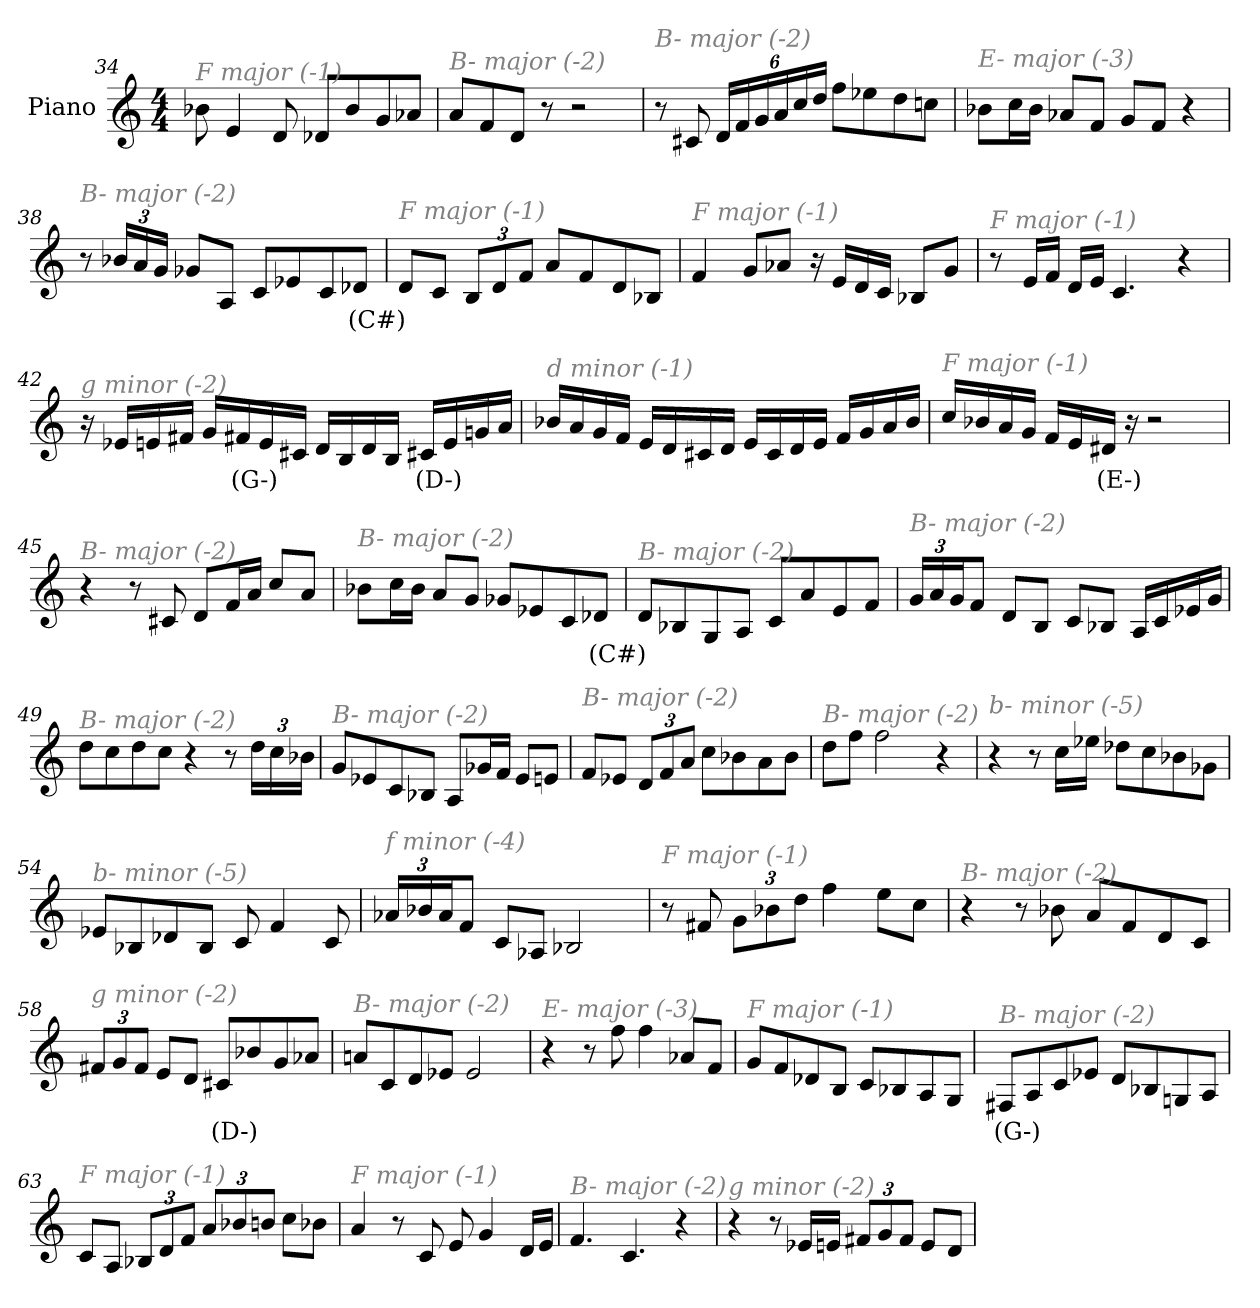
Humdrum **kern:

**kern	**text
*part1	*part1
*staff1	*staff1
*I"Piano	*
*I'Pno	*
*clefG2	*
*k[]	*
*M4/4	*
=34	=34
!LO:TX:i:color=#808080:t=F major (-1)	!
8b-X\	.
4e/	.
8d/	.
8d-X/L	.
8b-/	.
8g/	.
8a-X/J	.
=35	=35
!LO:TX:i:color=#808080:t=B- major (-2)	!
8a/L	.
8f/	.
8d/J	.
8r	.
2r	.
=36	=36
!LO:TX:i:color=#808080:t=B- major (-2)	!
8r	.
8c#X/	.
*Xbrackettup	*
24d/LL	.
24f/	.
24g/	.
24a/	.
24cc/	.
24dd/JJ	.
8ff\L	.
8ee-X\	.
8dd\	.
8ccn\J	.
!!LO:LB:g=z
=37	=37
!LO:TX:i:color=#808080:t=E- major (-3)	!
8b-X\L	.
16cc\L	.
16b-\JJ	.
8a-X/L	.
8f/J	.
8g/L	.
8f/J	.
4r	.
=38	=38
!LO:TX:i:color=#808080:t=B- major (-2)	!
8r	.
24b-X/LL	.
24a/	.
24g/JJ	.
8g-X/L	.
8A/J	.
8c/L	.
8e-X/	.
8c/	.
8d-Xi/J	(C#)
=39	=39
!LO:TX:i:color=#808080:t=F major (-1)	!
8d/L	.
8c/J	.
12B/L	.
12d/	.
12f/J	.
8a/L	.
8f/	.
8d/	.
8B-X/J	.
=40	=40
!LO:TX:i:color=#808080:t=F major (-1)	!
4f/	.
8g/L	.
8a-X/J	.
16r	.
16e/LL	.
16d/	.
16c/JJ	.
8B-X/L	.
8g/J	.
!!LO:PB:g=z
=41	=41
!LO:TX:i:color=#808080:t=F major (-1)	!
8r	.
16e/LL	.
16f/JJ	.
16d/LL	.
16e/JJ	.
4.c/	.
4r	.
=42	=42
!LO:TX:i:color=#808080:t=g minor (-2)	!
16r	.
16e-X/LL	.
16en/	.
16f#X/JJ	.
16g/LL	.
16f#Xi/	(G-)
16e/	.
16c#X/JJ	.
16d/LL	.
16B/	.
16d/	.
16B/JJ	.
16c#Xi/LL	(D-)
16e/	.
16gn/	.
16a/JJ	.
=43	=43
!LO:TX:i:color=#808080:t=d minor (-1)	!
16b-X/LL	.
16a/	.
16g/	.
16f/JJ	.
16e/LL	.
16d/	.
16c#X/	.
16d/JJ	.
16e/LL	.
16c#/	.
16d/	.
16e/JJ	.
16f/LL	.
16g/	.
16a/	.
16b-/JJ	.
!!LO:LB:g=z
=44	=44
!LO:TX:i:color=#808080:t=F major (-1)	!
16cc/LL	.
16b-X/	.
16a/	.
16g/JJ	.
16f/LL	.
16e/	.
16d#Xj/JJ	(E-)
16r	.
2r	.
=45	=45
!LO:TX:i:color=#808080:t=B- major (-2)	!
4r	.
8r	.
8c#X/	.
8d/L	.
16f/L	.
16a/JJ	.
8cc/L	.
8a/J	.
=46	=46
!LO:TX:i:color=#808080:t=B- major (-2)	!
8b-X\L	.
16cc\L	.
16b-\JJ	.
8a/L	.
8g/J	.
8g-X/L	.
8e-X/	.
8c/	.
8d-Xi/J	(C#)
=47	=47
!LO:TX:i:color=#808080:t=B- major (-2)	!
8d/L	.
8B-X/	.
8G/	.
8A/J	.
8c/L	.
8a/	.
8e/	.
8f/J	.
!!LO:LB:g=z
=48	=48
!LO:TX:i:color=#808080:t=B- major (-2)	!
24g/LL	.
24a/	.
24g/J	.
8f/J	.
8d/L	.
8B/J	.
8c/L	.
8B-X/J	.
16A/LL	.
16c/	.
16e-X/	.
16g/JJ	.
=49	=49
!LO:TX:i:color=#808080:t=B- major (-2)	!
8dd\L	.
8cc\	.
8dd\	.
8cc\J	.
4r	.
8r	.
24dd\LL	.
24cc\	.
24b-X\JJ	.
=50	=50
!LO:TX:i:color=#808080:t=B- major (-2)	!
8g/L	.
8e-X/	.
8c/	.
8B-X/J	.
8A/L	.
16g-X/L	.
16f/JJ	.
8e-/L	.
8en/J	.
!!LO:LB:g=z
=51	=51
!LO:TX:i:color=#808080:t=B- major (-2)	!
8f/L	.
8e-X/J	.
12d/L	.
12f/	.
12a/J	.
8cc\L	.
8b-X\	.
8a\	.
8b-\J	.
=52	=52
!LO:TX:i:color=#808080:t=B- major (-2)	!
8dd\L	.
8ff\J	.
2ff\	.
4r	.
=53	=53
!LO:TX:i:color=#808080:t=b- minor (-5)	!
4r	.
8r	.
16cc\LL	.
16ee-X\JJ	.
8dd-X\L	.
8cc\	.
8b-X\	.
8g-X\J	.
=54	=54
!LO:TX:i:color=#808080:t=b- minor (-5)	!
8e-X/L	.
8B-X/	.
8d-X/	.
8B-/J	.
8c/	.
4f/	.
8c/	.
!!LO:LB:g=z
=55	=55
!LO:TX:i:color=#808080:t=f minor (-4)	!
24a-X/LL	.
24b-X/	.
24a-/J	.
8f/J	.
8c/L	.
8A-X/J	.
2B-X/	.
=56	=56
!LO:TX:i:color=#808080:t=F major (-1)	!
8r	.
8f#X/	.
12g\L	.
12b-X\	.
12dd\J	.
4ff\	.
8ee\L	.
8cc\J	.
=57	=57
!LO:TX:i:color=#808080:t=B- major (-2)	!
4r	.
8r	.
8b-X\	.
8a/L	.
8f/	.
8d/	.
8c/J	.
=58	=58
!LO:TX:i:color=#808080:t=g minor (-2)	!
12f#X/L	.
12g/	.
12f#/J	.
8e/L	.
8d/J	.
8c#Xi/L	(D-)
8b-X/	.
8g/	.
8a-X/J	.
!!LO:LB:g=z
=59	=59
!LO:TX:i:color=#808080:t=B- major (-2)	!
8an/L	.
8c/	.
8d/	.
8e-X/J	.
2e-/	.
=60	=60
!LO:TX:i:color=#808080:t=E- major (-3)	!
4r	.
8r	.
8ff\	.
4ff\	.
8a-X/L	.
8f/J	.
=61	=61
!LO:TX:i:color=#808080:t=F major (-1)	!
8g/L	.
8f/	.
8d-X/	.
8B/J	.
8c/L	.
8B-X/	.
8A/	.
8G/J	.
=62	=62
!LO:TX:i:color=#808080:t=B- major (-2)	!
8F#Xi/L	(G-)
8A/	.
8c/	.
8e-X/J	.
8d/L	.
8B-X/	.
8Gn/	.
8A/J	.
!!LO:LB:g=z
=63	=63
!LO:TX:i:color=#808080:t=F major (-1)	!
8c/L	.
8A/J	.
12B-X/L	.
12d/	.
12f/J	.
12a/L	.
12b-X/	.
12bn/J	.
8cc\L	.
8b-X\J	.
=64	=64
!LO:TX:i:color=#808080:t=F major (-1)	!
4a/	.
8r	.
8c/	.
8e/	.
4g/	.
16d/LL	.
16e/JJ	.
=65	=65
!LO:TX:i:color=#808080:t=B- major (-2)	!
4.f/	.
4.c/	.
4r	.
=66	=66
!LO:TX:i:color=#808080:t=g minor (-2)	!
4r	.
8r	.
16e-X/LL	.
16en/JJ	.
12f#X/L	.
12g/	.
12f#/J	.
8e/L	.
8d/J	.
=	=
*-	*-
